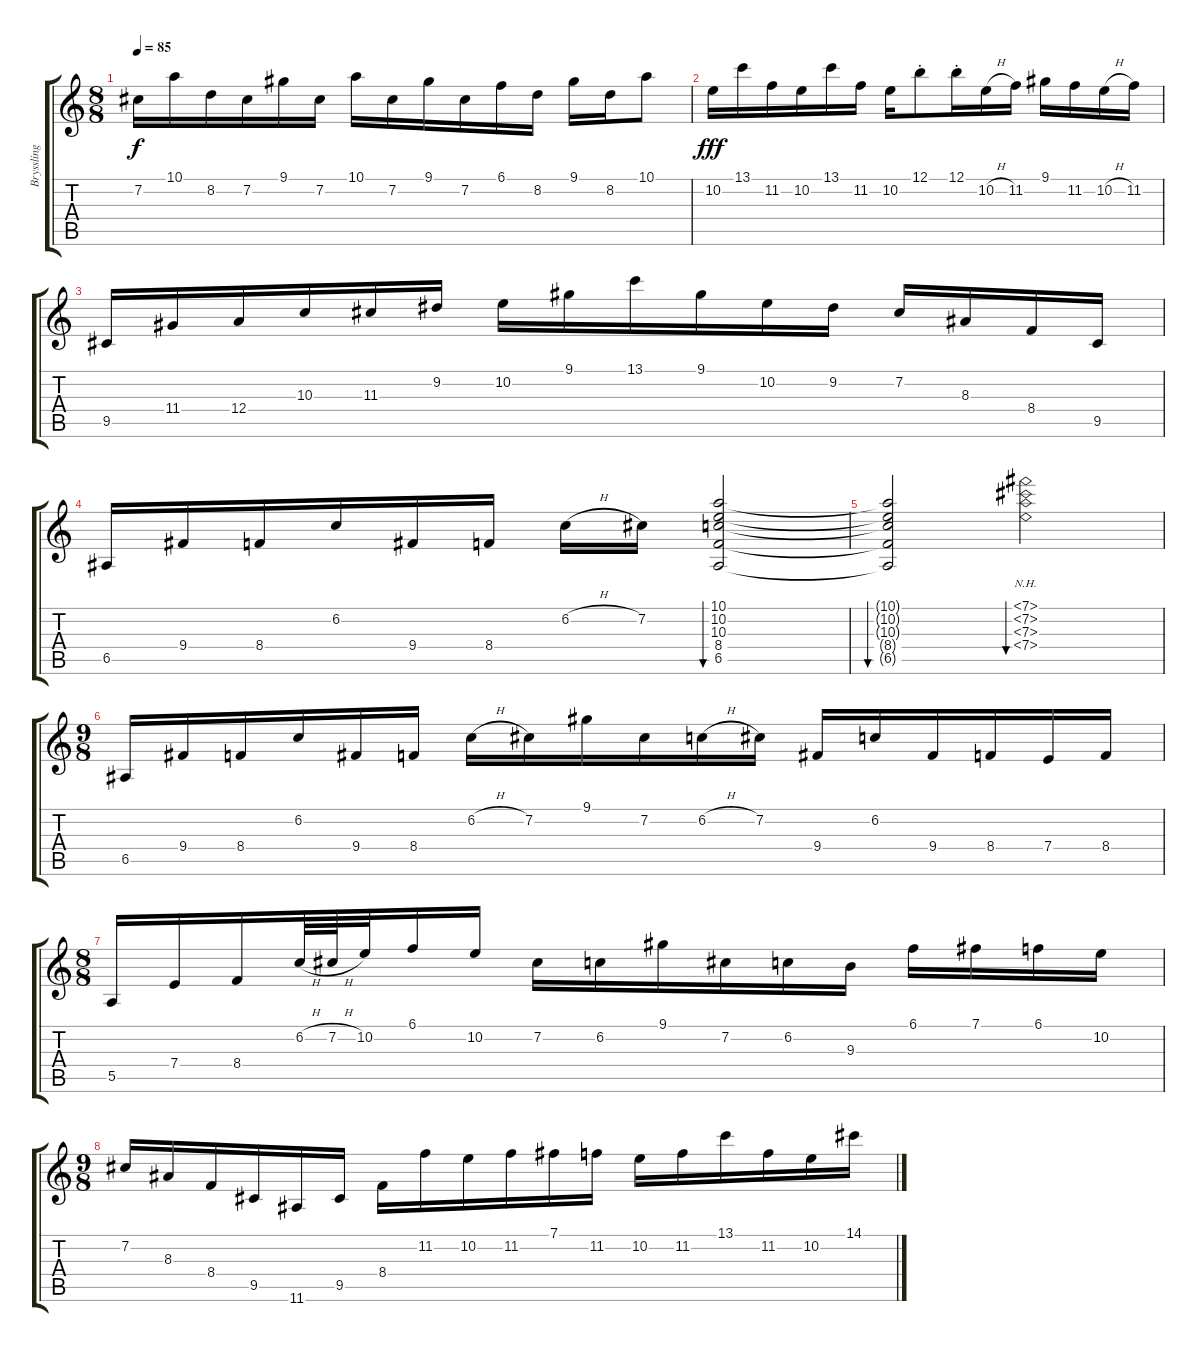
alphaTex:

\track ("Bryssling (Clean)" "Bryssling ") {instrument acousticguitarnylon}
\staff {score tabs}
\tuning (B3 Gb3 D3 A2 E2 B1) {hide}
\ts (8 8)
\tempo 85
\clef g2
\ks c
7.2.16{dy f} 10.1.16 8.2.16 7.2.16 9.1.16 7.2.16 10.1.16 7.2.16 9.1.16 7.2.16 6.1.16 8.2.16 9.1.16 8.2.16 10.1.8 |
10.2.16{dy fff} 13.1.16 11.2.16 10.2.16 13.1.16 11.2.16 10.2.16 12.1{st}.8 12.1{st}.16 10.2{h}.16 11.2.16 9.1.16 11.2.16 10.2{h}.16 11.2.16 |
9.5.16 11.4.16 12.4.16 10.3.16 11.3.16 9.2.16 10.2.16 9.1.16 13.1.16 9.1.16 10.2.16 9.2.16 7.2.16 8.3.16 8.4.16 9.5.16 |
6.5.16 9.4.16 8.4.16 6.2.16 9.4.16 8.4.16 6.2{h}.16 7.2.16 (10.1 10.2 10.3 8.4 6.5).2{bu 30} |
(10.1{t} 10.2{t} 10.3{t} 8.4{t} 6.5{t}).2{bu 30} (7.1{nh} 7.2{nh} 7.3{nh} 7.4{nh}).2{bu 30} |
\ts (9 8)
6.5.16 9.4.16 8.4.16 6.2.16 9.4.16 8.4.16 6.2{h}.16 7.2.16 9.1.16 7.2.16 6.2{h}.16 7.2.16 9.4.16 6.2.16 9.4.16 8.4.16 7.4.16 8.4.16 |
\ts (8 8)
5.5.16 7.4.16 8.4.16 6.2{h}.64 7.2{h}.64 10.2.32 6.1.16 10.2.16 7.2.16 6.2.16 9.1.16 7.2.16 6.2.16 9.3.16 6.1.16 7.1.16 6.1.16 10.2.16 |
\ts (9 8)
7.2.16 8.3.16 8.4.16 9.5.16 11.6.16 9.5.16 8.4.16 11.2.16 10.2.16 11.2.16 7.1.16 11.2.16 10.2.16 11.2.16 13.1.16 11.2.16 10.2.16 14.1.16
